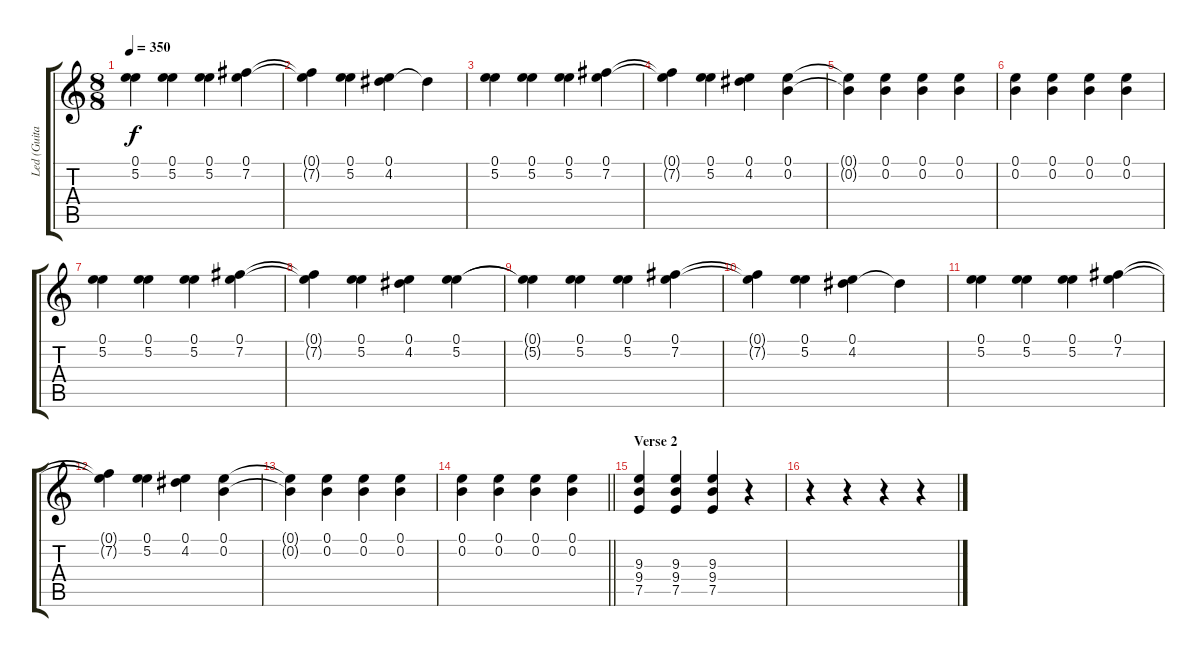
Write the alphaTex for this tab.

\track ("Led (Guitar 2)" "Led (Guita") {solo instrument overdrivenguitar}
\staff {score tabs}
\tuning (E4 B3 G3 D3 A2 E2) {hide}
\ts (8 8)
\tempo 350
\clef g2
\ks c
(0.1{t} 5.2{t}).4{dy f} (0.1 5.2).4 (0.1 5.2).4 (0.1 7.2).4 |
(0.1{t} 7.2{t}).4 (0.1 5.2).4 (0.1 4.2).4 4.2{t}.4 |
(0.1 5.2).4 (0.1 5.2).4 (0.1 5.2).4 (0.1 7.2).4 |
(0.1{t} 7.2{t}).4 (0.1 5.2).4 (0.1 4.2).4 (0.1 0.2).4 |
(0.1{t} 0.2{t}).4 (0.1 0.2).4 (0.1 0.2).4 (0.1 0.2).4 |
(0.1 0.2).4 (0.1 0.2).4 (0.1 0.2).4 (0.1 0.2).4 |
(0.1 5.2).4 (0.1 5.2).4 (0.1 5.2).4 (0.1 7.2).4 |
(0.1{t} 7.2{t}).4 (0.1 5.2).4 (0.1 4.2).4 (0.1 5.2).4 |
(0.1{t} 5.2{t}).4 (0.1 5.2).4 (0.1 5.2).4 (0.1 7.2).4 |
(0.1{t} 7.2{t}).4 (0.1 5.2).4 (0.1 4.2).4 4.2{t}.4 |
(0.1 5.2).4 (0.1 5.2).4 (0.1 5.2).4 (0.1 7.2).4 |
(0.1{t} 7.2{t}).4 (0.1 5.2).4 (0.1 4.2).4 (0.1 0.2).4 |
(0.1{t} 0.2{t}).4 (0.1 0.2).4 (0.1 0.2).4 (0.1 0.2).4 |
\barLineRight lightlight
(0.1 0.2).4 (0.1 0.2).4 (0.1 0.2).4 (0.1 0.2).4 |
\section ("" "Verse 2")
(9.3 9.4 7.5).4 (9.3 9.4 7.5).4 (9.3 9.4 7.5).4 r.4 |
r.4 r.4 r.4 r.4
